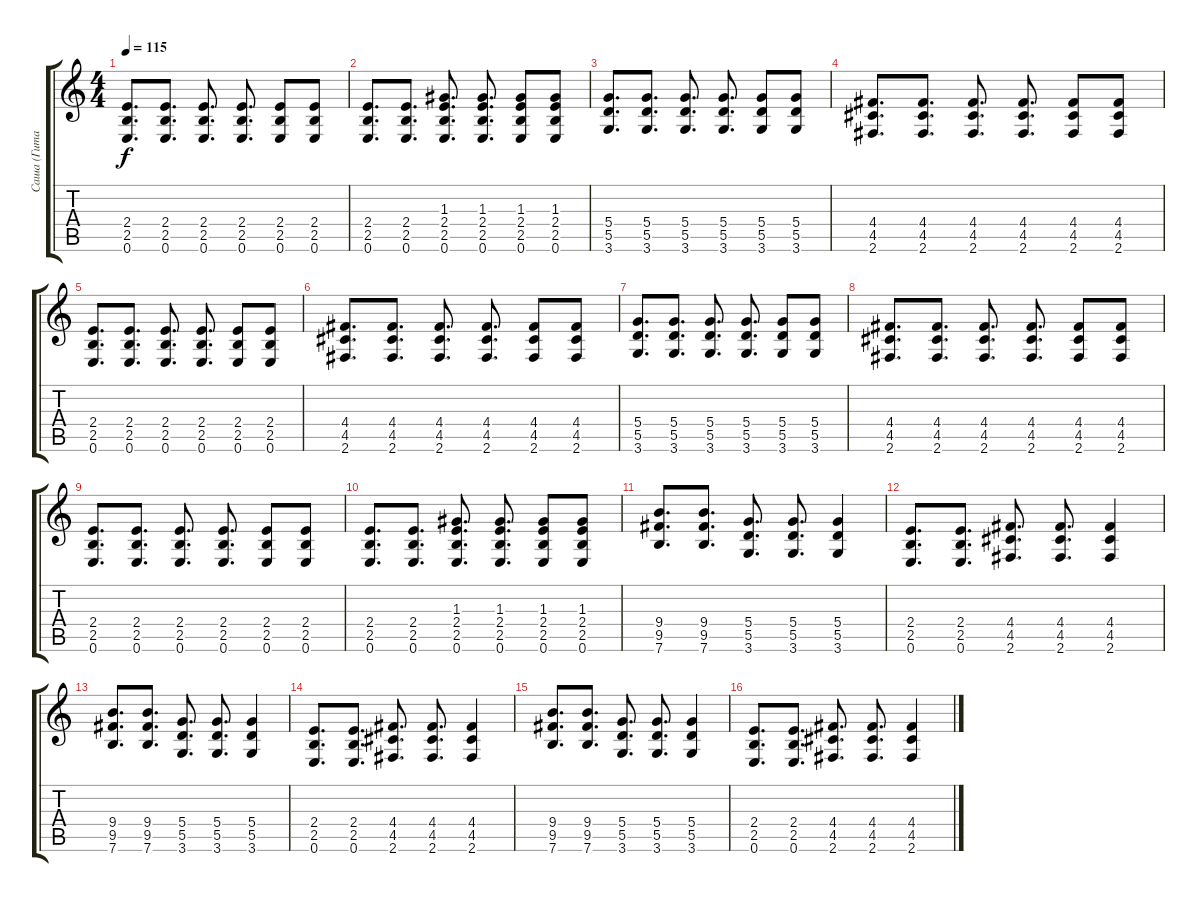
\track ("Саша (Гитара)" "Саша (Гита") {instrument acousticguitarsteel}
\staff {score tabs}
\tuning (E4 B3 G3 D3 A2 E2) {hide}
\ts (4 4)
\tempo 115
\clef g2
\ks c
(2.4 2.5 0.6).8{d dy f} (2.4 2.5 0.6).8{d} (2.4 2.5 0.6).8{d} (2.4 2.5 0.6).8{d} (2.4 2.5 0.6).8 (2.4 2.5 0.6).8 |
(2.4 2.5 0.6).8{d} (2.4 2.5 0.6).8{d} (1.3 2.4 2.5 0.6).8{d} (1.3 2.4 2.5 0.6).8{d} (1.3 2.4 2.5 0.6).8 (1.3 2.4 2.5 0.6).8 |
(5.4 5.5 3.6).8{d} (5.4 5.5 3.6).8{d} (5.4 5.5 3.6).8{d} (5.4 5.5 3.6).8{d} (5.4 5.5 3.6).8 (5.4 5.5 3.6).8 |
(4.4 4.5 2.6).8{d} (4.4 4.5 2.6).8{d} (4.4 4.5 2.6).8{d} (4.4 4.5 2.6).8{d} (4.4 4.5 2.6).8 (4.4 4.5 2.6).8 |
(2.4 2.5 0.6).8{d} (2.4 2.5 0.6).8{d} (2.4 2.5 0.6).8{d} (2.4 2.5 0.6).8{d} (2.4 2.5 0.6).8 (2.4 2.5 0.6).8 |
(4.4 4.5 2.6).8{d} (4.4 4.5 2.6).8{d} (4.4 4.5 2.6).8{d} (4.4 4.5 2.6).8{d} (4.4 4.5 2.6).8 (4.4 4.5 2.6).8 |
(5.4 5.5 3.6).8{d} (5.4 5.5 3.6).8{d} (5.4 5.5 3.6).8{d} (5.4 5.5 3.6).8{d} (5.4 5.5 3.6).8 (5.4 5.5 3.6).8 |
(4.4 4.5 2.6).8{d} (4.4 4.5 2.6).8{d} (4.4 4.5 2.6).8{d} (4.4 4.5 2.6).8{d} (4.4 4.5 2.6).8 (4.4 4.5 2.6).8 |
(2.4 2.5 0.6).8{d} (2.4 2.5 0.6).8{d} (2.4 2.5 0.6).8{d} (2.4 2.5 0.6).8{d} (2.4 2.5 0.6).8 (2.4 2.5 0.6).8 |
(2.4 2.5 0.6).8{d} (2.4 2.5 0.6).8{d} (1.3 2.4 2.5 0.6).8{d} (1.3 2.4 2.5 0.6).8{d} (1.3 2.4 2.5 0.6).8 (1.3 2.4 2.5 0.6).8 |
(9.4 9.5 7.6).8{d} (9.4 9.5 7.6).8{d} (5.4 5.5 3.6).8{d} (5.4 5.5 3.6).8{d} (5.4 5.5 3.6).4 |
(2.4 2.5 0.6).8{d} (2.4 2.5 0.6).8{d} (4.4 4.5 2.6).8{d} (4.4 4.5 2.6).8{d} (4.4 4.5 2.6).4 |
(9.4 9.5 7.6).8{d} (9.4 9.5 7.6).8{d} (5.4 5.5 3.6).8{d} (5.4 5.5 3.6).8{d} (5.4 5.5 3.6).4 |
(2.4 2.5 0.6).8{d} (2.4 2.5 0.6).8{d} (4.4 4.5 2.6).8{d} (4.4 4.5 2.6).8{d} (4.4 4.5 2.6).4 |
(9.4 9.5 7.6).8{d} (9.4 9.5 7.6).8{d} (5.4 5.5 3.6).8{d} (5.4 5.5 3.6).8{d} (5.4 5.5 3.6).4 |
(2.4 2.5 0.6).8{d} (2.4 2.5 0.6).8{d} (4.4 4.5 2.6).8{d} (4.4 4.5 2.6).8{d} (4.4 4.5 2.6).4
